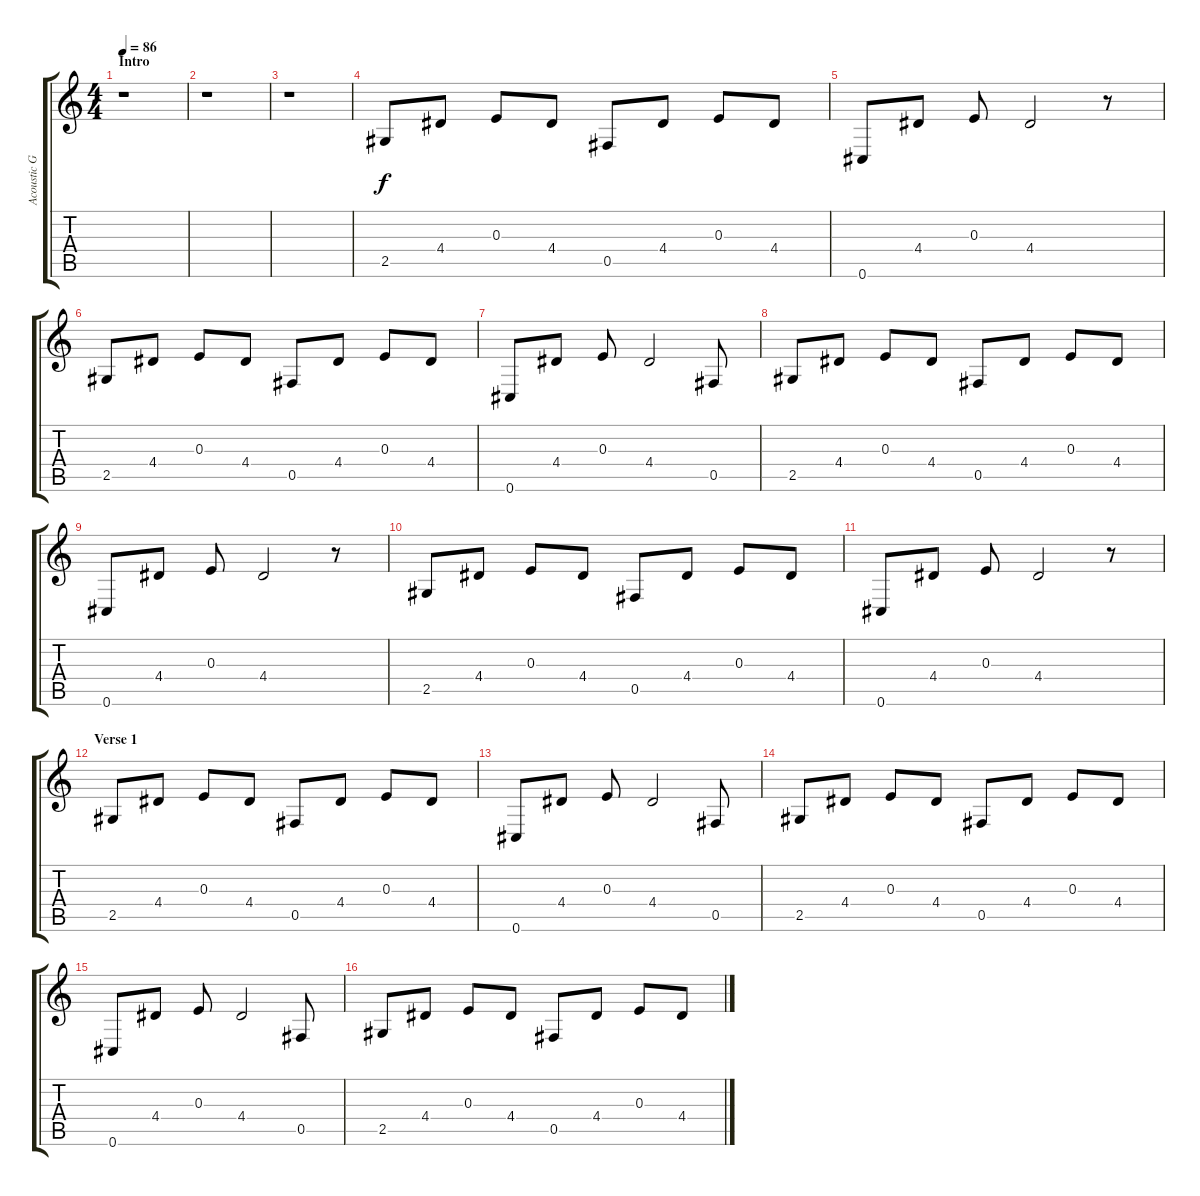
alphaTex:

\track ("Acoustic Guitar (C#)" "Acoustic G") {instrument acousticguitarsteel}
\staff {score tabs}
\tuning (Db4 Ab3 E3 B2 Gb2 Db2) {hide}
\ts (4 4)
\section ("" "Intro")
\tempo 86
\clef g2
\ks c
r.1{dy f instrument acousticguitarsteel} |
r.1 |
r.1 |
2.5.8{instrument acousticguitarsteel} 4.4.8 0.3.8 4.4.8 0.5.8 4.4.8 0.3.8 4.4.8 |
0.6.8 4.4.8 0.3.8 4.4.2 r.8 |
2.5.8{instrument acousticguitarsteel} 4.4.8 0.3.8 4.4.8 0.5.8 4.4.8 0.3.8 4.4.8 |
0.6.8 4.4.8 0.3.8 4.4.2 0.5.8 |
2.5.8{instrument acousticguitarsteel} 4.4.8 0.3.8 4.4.8 0.5.8 4.4.8 0.3.8 4.4.8 |
0.6.8 4.4.8 0.3.8 4.4.2 r.8 |
2.5.8{instrument acousticguitarsteel} 4.4.8 0.3.8 4.4.8 0.5.8 4.4.8 0.3.8 4.4.8 |
0.6.8 4.4.8 0.3.8 4.4.2 r.8 |
\section ("" "Verse 1")
2.5.8{instrument acousticguitarsteel} 4.4.8 0.3.8 4.4.8 0.5.8 4.4.8 0.3.8 4.4.8 |
0.6.8 4.4.8 0.3.8 4.4.2 0.5.8 |
2.5.8{instrument acousticguitarsteel} 4.4.8 0.3.8 4.4.8 0.5.8 4.4.8 0.3.8 4.4.8 |
0.6.8 4.4.8 0.3.8 4.4.2 0.5.8 |
2.5.8{instrument acousticguitarsteel} 4.4.8 0.3.8 4.4.8 0.5.8 4.4.8 0.3.8 4.4.8
